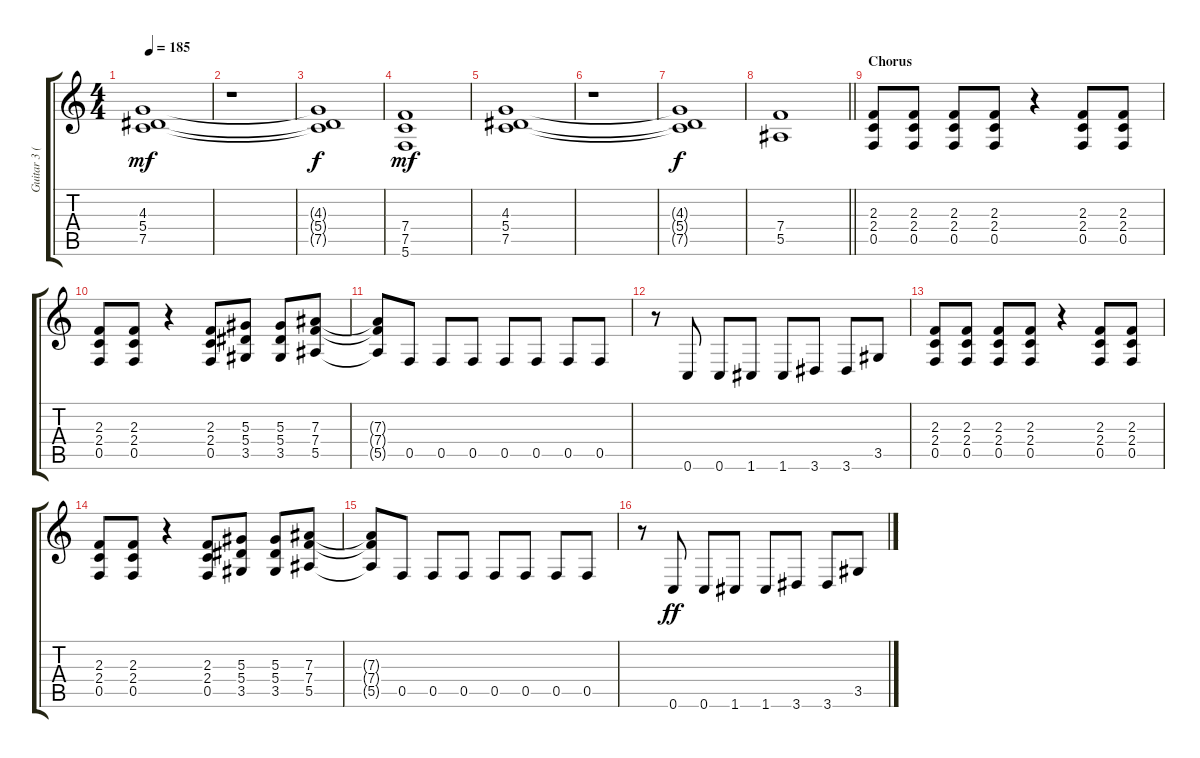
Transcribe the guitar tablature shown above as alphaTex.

\track ("Guitar 3 (Rhytm)" "Guitar 3 (") {instrument distortionguitar}
\staff {score tabs}
\tuning (C4 G3 Eb3 Bb2 F2 C2) {hide}
\ts (4 4)
\tempo 185
\clef g2
\ks c
(4.3 5.4 7.5).1{dy mf} |
r.1 |
(4.3{t} 5.4{t} 7.5{t}).1{dy f} |
(7.4 7.5 5.6).1{dy mf} |
(4.3 5.4 7.5).1 |
r.1 |
(4.3{t} 5.4{t} 7.5{t}).1{dy f} |
\barLineRight lightlight
(7.4 5.5).1 |
\section ("" "Chorus")
(2.3 2.4 0.5).8 (2.3 2.4 0.5).8 (2.3 2.4 0.5).8 (2.3 2.4 0.5).8 r.4 (2.3 2.4 0.5).8 (2.3 2.4 0.5).8 |
(2.3 2.4 0.5).8 (2.3 2.4 0.5).8 r.4 (2.3 2.4 0.5).8 (5.3 5.4 3.5).8 (5.3 5.4 3.5).8 (7.3 7.4 5.5).8 |
(7.3{t} 7.4{t} 5.5{t}).8 0.5.8 0.5.8 0.5.8 0.5.8 0.5.8 0.5.8 0.5.8 |
r.8 0.6.8 0.6.8 1.6.8 1.6.8 3.6.8 3.6.8 3.5.8 |
(2.3 2.4 0.5).8 (2.3 2.4 0.5).8 (2.3 2.4 0.5).8 (2.3 2.4 0.5).8 r.4 (2.3 2.4 0.5).8 (2.3 2.4 0.5).8 |
(2.3 2.4 0.5).8 (2.3 2.4 0.5).8 r.4 (2.3 2.4 0.5).8 (5.3 5.4 3.5).8 (5.3 5.4 3.5).8 (7.3 7.4 5.5).8 |
(7.3{t} 7.4{t} 5.5{t}).8 0.5.8 0.5.8 0.5.8 0.5.8 0.5.8 0.5.8 0.5.8 |
r.8 0.6.8{dy ff} 0.6.8 1.6.8 1.6.8 3.6.8 3.6.8 3.5.8
